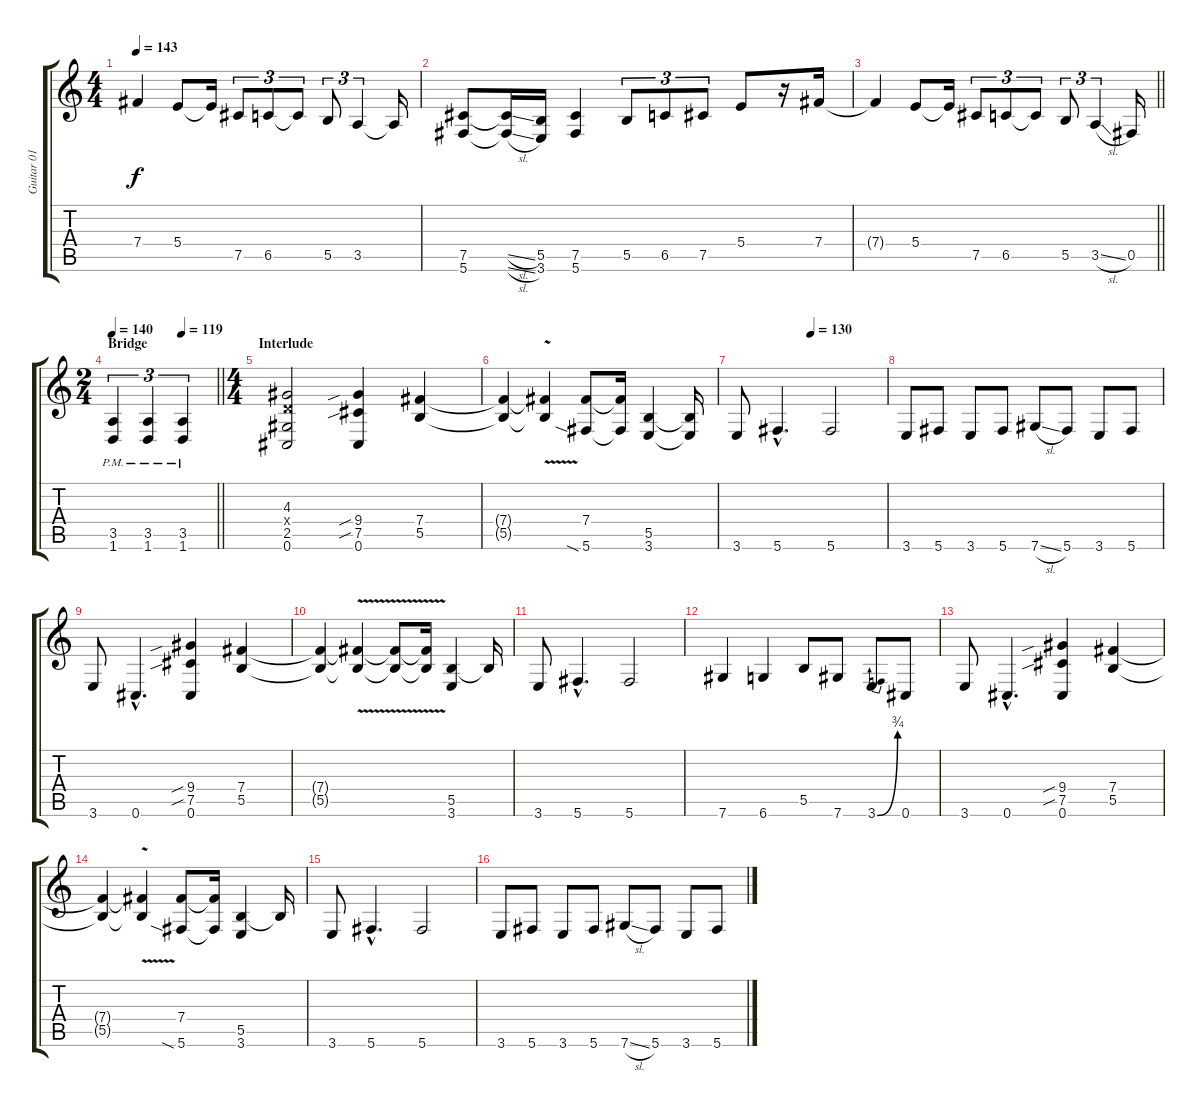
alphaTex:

\track ("Guitar 01" "Guitar 01") {instrument distortionguitar}
\staff {score tabs}
\tuning (Db4 Ab3 E3 B2 Gb2 Db2) {hide}
\ts (4 4)
\tempo 143
\clef g2
\ks c
7.4{t}.4{dy f} 5.4.8 5.4{t}.16 7.5.8{tu (3 2)} 6.5.8{tu (3 2)} 6.5{t}.8{tu (3 2)} 5.5.8{tu (3 2)} 3.5.4{tu (3 2)} 3.5{t}.16 |
(7.5 5.6).8 (7.5{sl t} 5.6{sl t}).16 (5.5 3.6).16 (7.5 5.6).4 5.5.8{tu (3 2)} 6.5.8{tu (3 2)} 7.5.8{tu (3 2)} 5.4.8 r.16 7.4.16 |
\barLineRight lightlight
7.4{t}.4 5.4.8 5.4{t}.16 7.5.8{tu (3 2)} 6.5.8{tu (3 2)} 6.5{t}.8{tu (3 2)} 5.5.8{tu (3 2)} 3.5{sl}.4{tu (3 2)} 0.5.16 |
\ts (2 4)
\section ("" "Bridge")
\tempo 140
\tempo (119 0.6666666666666666)
\barLineRight lightlight
(3.5{pm} 1.6{pm}).4{tu (3 2)} (3.5{pm} 1.6{pm}).4{tu (3 2)} (3.5{pm} 1.6{pm}).4{tu (3 2)} |
\ts (4 4)
\section ("" "Interlude")
(4.3 3.4{x} 2.5 0.6).2 (9.4{sib} 7.5{sib} 0.6).4 (7.4 5.5).4 |
(7.4{t} 5.5{t}).4 (7.4{v t} 5.5{v t}).4 (7.4 5.6{sia}).8 (7.4{t} 5.6{t}).16 (5.5 3.6).4 (5.5{t} 3.6{t}).16 |
\tempo (130 0.5)
3.6.8 5.6{hac}.4{d} 5.6.2 |
3.6.8 5.6.8 3.6.8 5.6.8 7.6{sl}.8 5.6.8 3.6.8 5.6.8 |
3.6.8 0.6{hac}.4{d} (9.4{sib} 7.5{sib} 0.6).4 (7.4 5.5).4 |
(7.4{t} 5.5{t}).4 (7.4{v t} 5.5{v t}).4 (7.4{v t} 5.5{v t}).8 (7.4{t} 5.5{t}).16 (5.5 3.6).4 5.5{t}.16 |
3.6.8 5.6{hac}.4{d} 5.6.2 |
7.6.4 6.6.4 5.5.8 7.6.8 3.6{be (bend 0 0 60 3)}.8 0.6.8 |
3.6.8 0.6{hac}.4{d} (9.4{sib} 7.5{sib} 0.6).4 (7.4 5.5).4 |
(7.4{t} 5.5{t}).4 (7.4{v t} 5.5{v t}).4 (7.4 5.6{sia}).8 (7.4{t} 5.6{t}).16 (5.5 3.6).4 5.5{t}.16 |
3.6.8 5.6{hac}.4{d} 5.6.2 |
3.6.8 5.6.8 3.6.8 5.6.8 7.6{sl}.8 5.6.8 3.6.8 5.6.8
